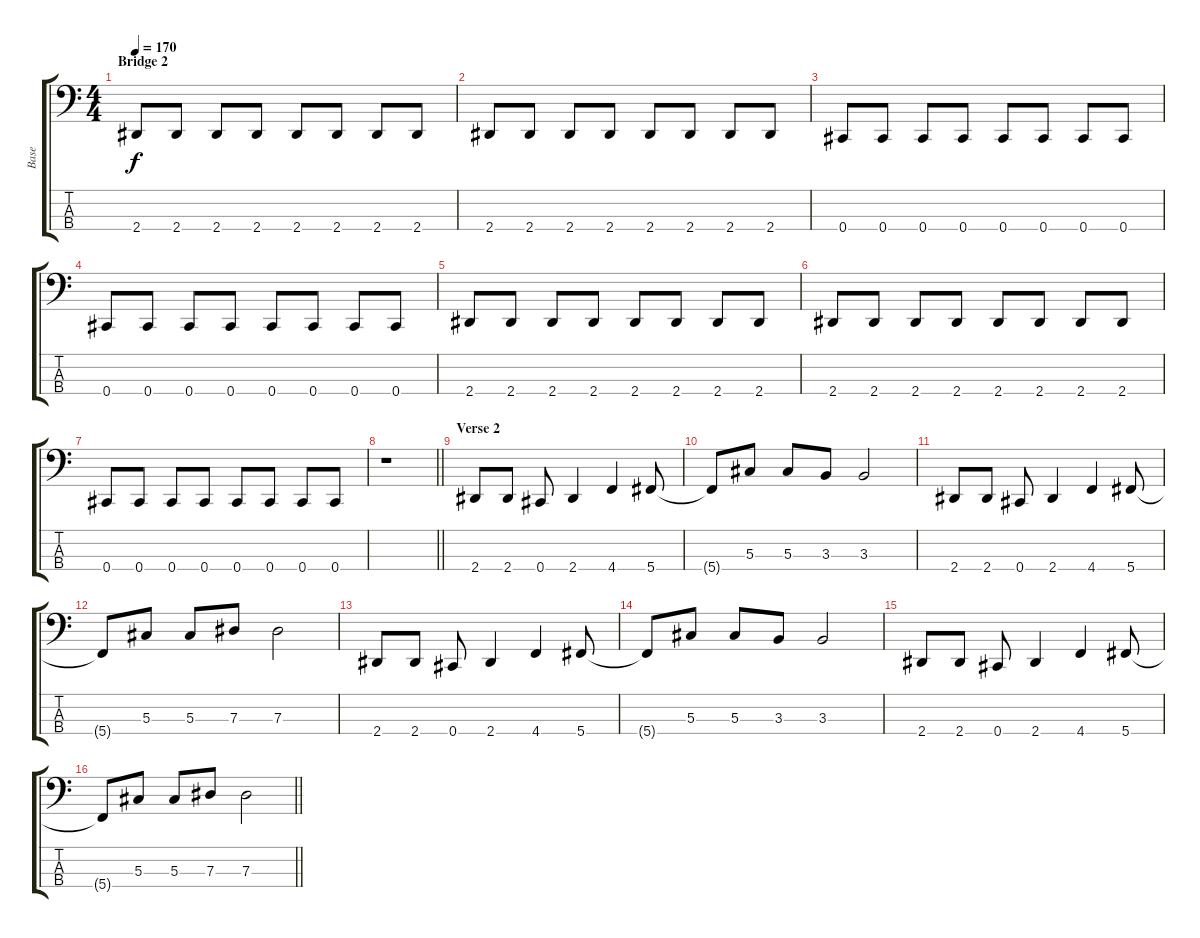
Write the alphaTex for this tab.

\track ("Base" "Base") {instrument electricbasspick}
\staff {score tabs}
\tuning (Gb2 Db2 Ab1 Db1) {hide}
\ts (4 4)
\section ("" "Bridge 2")
\tempo 170
\clef f4
\ks c
2.4.8{dy f} 2.4.8 2.4.8 2.4.8 2.4.8 2.4.8 2.4.8 2.4.8 |
2.4.8 2.4.8 2.4.8 2.4.8 2.4.8 2.4.8 2.4.8 2.4.8 |
0.4.8 0.4.8 0.4.8 0.4.8 0.4.8 0.4.8 0.4.8 0.4.8 |
0.4.8 0.4.8 0.4.8 0.4.8 0.4.8 0.4.8 0.4.8 0.4.8 |
2.4.8 2.4.8 2.4.8 2.4.8 2.4.8 2.4.8 2.4.8 2.4.8 |
2.4.8 2.4.8 2.4.8 2.4.8 2.4.8 2.4.8 2.4.8 2.4.8 |
0.4.8 0.4.8 0.4.8 0.4.8 0.4.8 0.4.8 0.4.8 0.4.8 |
\barLineRight lightlight
r.1 |
\section ("" "Verse 2")
2.4.8 2.4.8 0.4.8 2.4.4 4.4.4 5.4.8 |
5.4{t}.8 5.3.8 5.3.8 3.3.8 3.3.2 |
2.4.8 2.4.8 0.4.8 2.4.4 4.4.4 5.4.8 |
5.4{t}.8 5.3.8 5.3.8 7.3.8 7.3.2 |
2.4.8 2.4.8 0.4.8 2.4.4 4.4.4 5.4.8 |
5.4{t}.8 5.3.8 5.3.8 3.3.8 3.3.2 |
2.4.8 2.4.8 0.4.8 2.4.4 4.4.4 5.4.8 |
\barLineRight lightlight
5.4{t}.8 5.3.8 5.3.8 7.3.8 7.3.2
